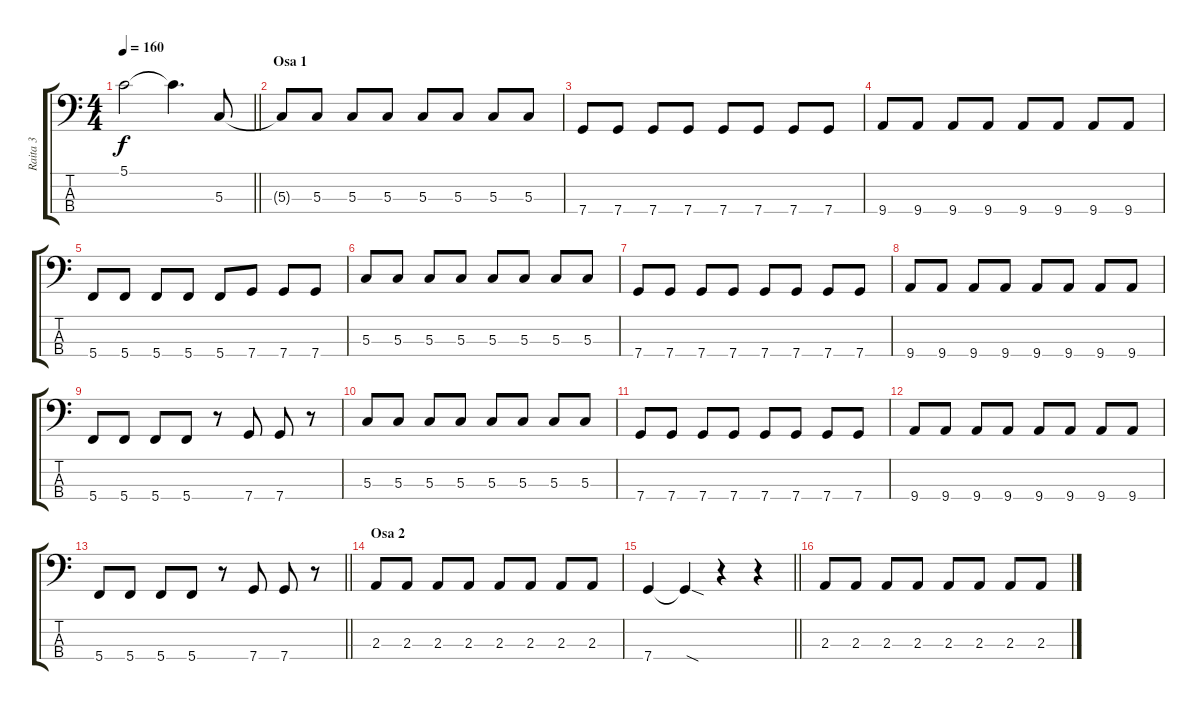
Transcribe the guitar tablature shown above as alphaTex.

\track ("Raita 3" "Raita 3") {instrument electricbassfinger}
\staff {score tabs}
\tuning (G2 C2 G1 C1) {hide}
\ts (4 4)
\tempo 160
\clef f4
\barLineRight lightlight
\ks c
5.1{t}.2{dy f} 5.1{t}.4{d} 5.3.8 |
\section ("" "Osa 1")
5.3{t}.8 5.3.8 5.3.8 5.3.8 5.3.8 5.3.8 5.3.8 5.3.8 |
7.4.8 7.4.8 7.4.8 7.4.8 7.4.8 7.4.8 7.4.8 7.4.8 |
9.4.8 9.4.8 9.4.8 9.4.8 9.4.8 9.4.8 9.4.8 9.4.8 |
5.4.8 5.4.8 5.4.8 5.4.8 5.4.8 7.4.8 7.4.8 7.4.8 |
5.3.8 5.3.8 5.3.8 5.3.8 5.3.8 5.3.8 5.3.8 5.3.8 |
7.4.8 7.4.8 7.4.8 7.4.8 7.4.8 7.4.8 7.4.8 7.4.8 |
9.4.8 9.4.8 9.4.8 9.4.8 9.4.8 9.4.8 9.4.8 9.4.8 |
5.4.8 5.4.8 5.4.8 5.4.8 r.8 7.4.8 7.4.8 r.8 |
5.3.8 5.3.8 5.3.8 5.3.8 5.3.8 5.3.8 5.3.8 5.3.8 |
7.4.8 7.4.8 7.4.8 7.4.8 7.4.8 7.4.8 7.4.8 7.4.8 |
9.4.8 9.4.8 9.4.8 9.4.8 9.4.8 9.4.8 9.4.8 9.4.8 |
\barLineRight lightlight
5.4.8 5.4.8 5.4.8 5.4.8 r.8 7.4.8 7.4.8 r.8 |
\section ("" "Osa 2")
2.3.8 2.3.8 2.3.8 2.3.8 2.3.8 2.3.8 2.3.8 2.3.8 |
\barLineRight lightlight
7.4.4 7.4{sod t}.4 r.4 r.4 |
2.3.8 2.3.8 2.3.8 2.3.8 2.3.8 2.3.8 2.3.8 2.3.8
